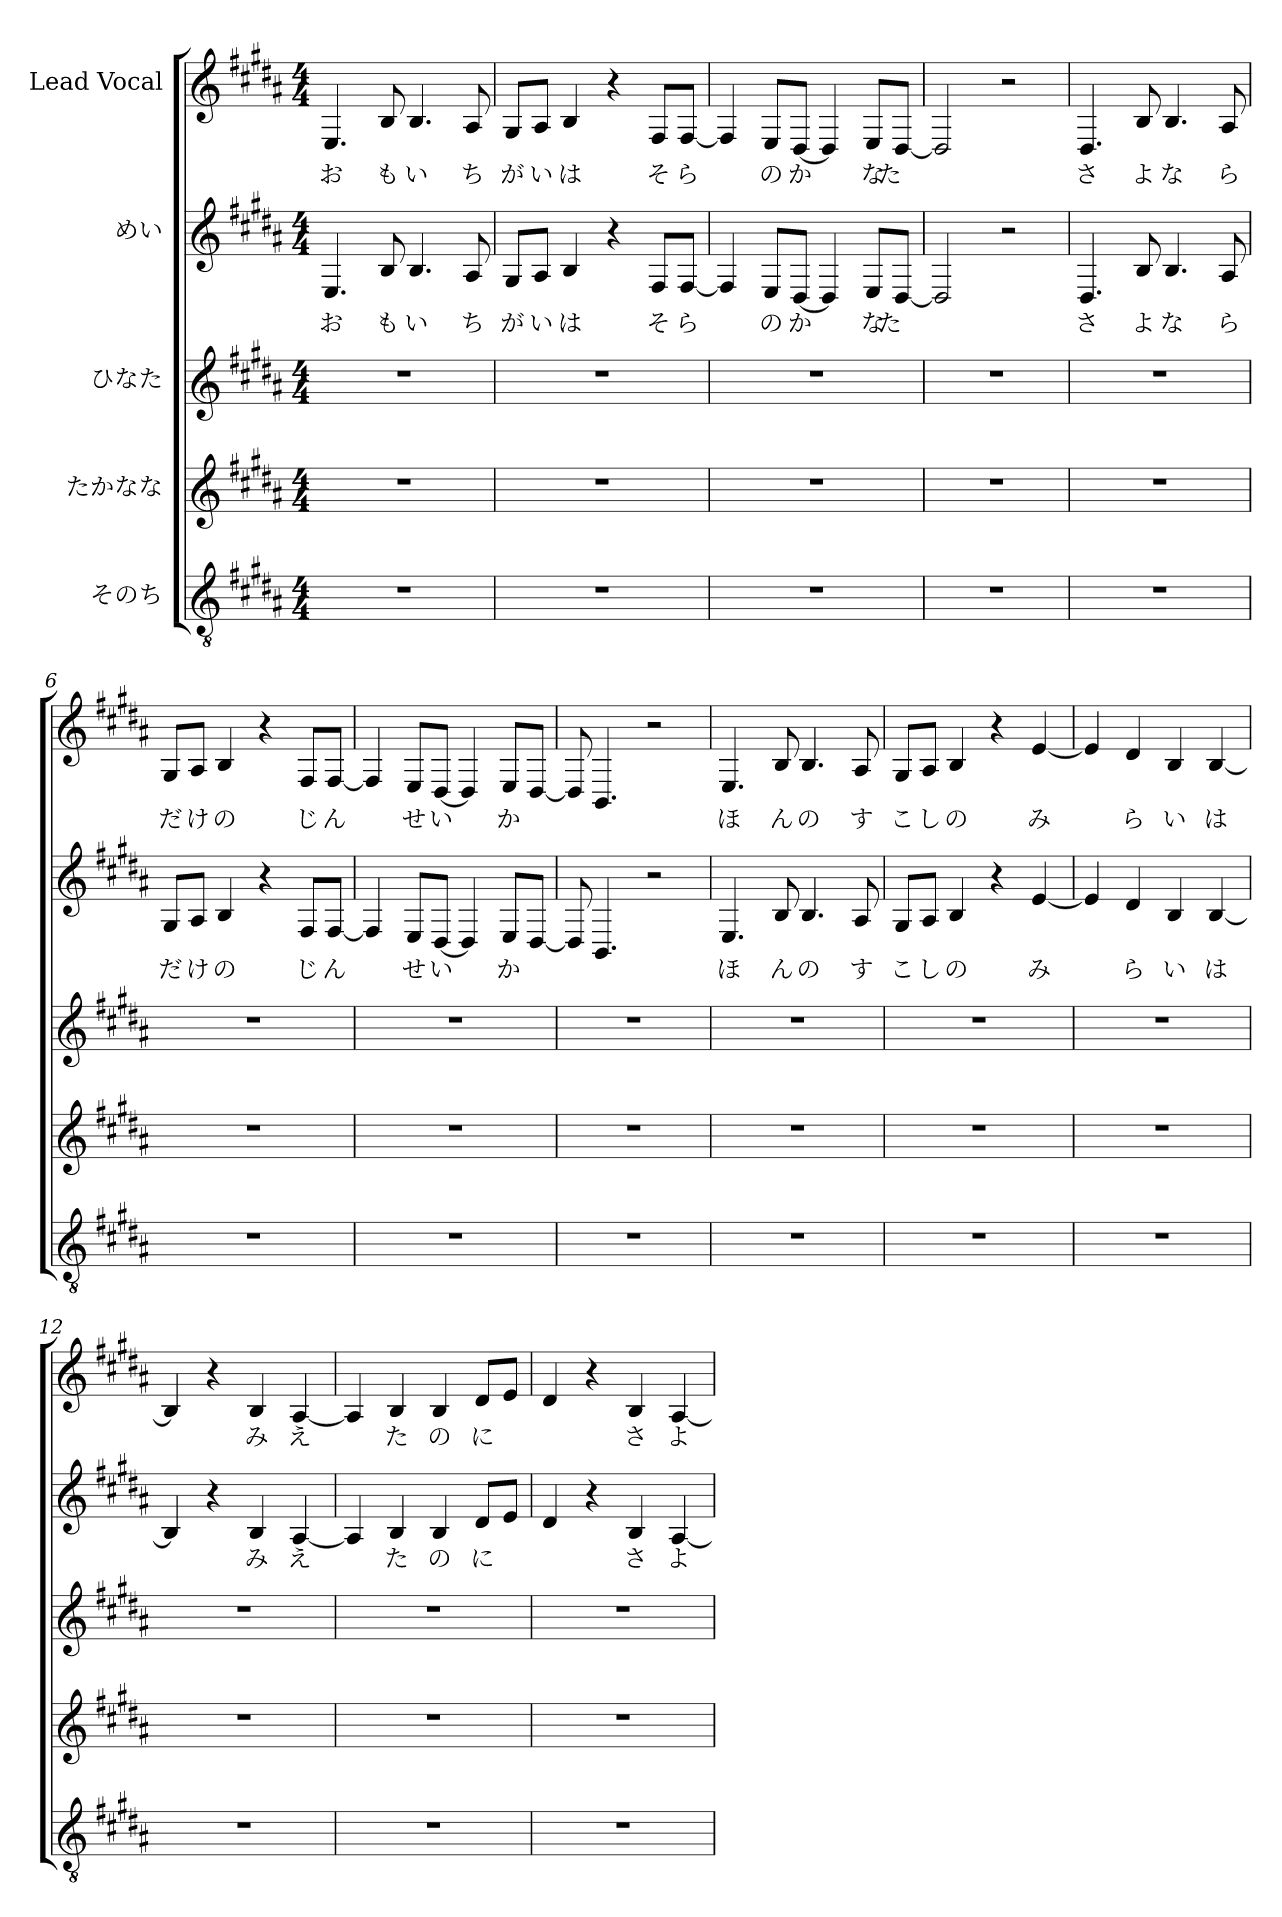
**kern	**kern	**kern	**kern	**text	**kern	**text
*part5	*part4	*part3	*part2	*part2	*part1	*part1
*staff5	*staff4	*staff3	*staff2	*staff2	*staff1	*staff1
*I"そのち	*I"たかなな	*I"ひなた	*I"めい	*	*I"Lead Vocal	*
*clefGv2	*clefG2	*clefG2	*clefG2	*	*clefG2	*
*k[f#c#g#d#a#]	*k[f#c#g#d#a#]	*k[f#c#g#d#a#]	*k[f#c#g#d#a#]	*	*k[f#c#g#d#a#]	*
*M4/4	*M4/4	*M4/4	*M4/4	*	*M4/4	*
=1	=1	=1	=1	=1	=1	=1
1r	1r	1r	4.E	お	4.E	お
.	.	.	8B	も	8B	も
.	.	.	4.B	い	4.B	い
.	.	.	8A#	ち	8A#	ち
=2	=2	=2	=2	=2	=2	=2
1r	1r	1r	8G#L	が	8G#L	が
.	.	.	8A#J	い	8A#J	い
.	.	.	4B	は	4B	は
.	.	.	4r	.	4r	.
.	.	.	8F#L	そ	8F#L	そ
.	.	.	[8F#J	ら	[8F#J	ら
=3	=3	=3	=3	=3	=3	=3
1r	1r	1r	4F#]	.	4F#]	.
.	.	.	8EL	の	8EL	の
.	.	.	[8D#J	か	[8D#J	か
.	.	.	4D#]	.	4D#]	.
.	.	.	8EL	な	8EL	な
.	.	.	[8D#J	た	[8D#J	た
=4	=4	=4	=4	=4	=4	=4
1r	1r	1r	2D#]	.	2D#]	.
.	.	.	2r	.	2r	.
=5	=5	=5	=5	=5	=5	=5
1r	1r	1r	4.D#	さ	4.D#	さ
.	.	.	8B	よ	8B	よ
.	.	.	4.B	な	4.B	な
.	.	.	8A#	ら	8A#	ら
=6	=6	=6	=6	=6	=6	=6
1r	1r	1r	8G#L	だ	8G#L	だ
.	.	.	8A#J	け	8A#J	け
.	.	.	4B	の	4B	の
.	.	.	4r	.	4r	.
.	.	.	8F#L	じ	8F#L	じ
.	.	.	[8F#J	ん	[8F#J	ん
=7	=7	=7	=7	=7	=7	=7
1r	1r	1r	4F#]	.	4F#]	.
.	.	.	8EL	せ	8EL	せ
.	.	.	[8D#J	い	[8D#J	い
.	.	.	4D#]	.	4D#]	.
.	.	.	8EL	か	8EL	か
.	.	.	[8D#J	.	[8D#J	.
=8	=8	=8	=8	=8	=8	=8
1r	1r	1r	8D#]	.	8D#]	.
.	.	.	4.BB	.	4.BB	.
.	.	.	2r	.	2r	.
=9	=9	=9	=9	=9	=9	=9
1r	1r	1r	4.E	ほ	4.E	ほ
.	.	.	8B	ん	8B	ん
.	.	.	4.B	の	4.B	の
.	.	.	8A#	す	8A#	す
=10	=10	=10	=10	=10	=10	=10
1r	1r	1r	8G#L	こ	8G#L	こ
.	.	.	8A#J	し	8A#J	し
.	.	.	4B	の	4B	の
.	.	.	4r	.	4r	.
.	.	.	[4e	み	[4e	み
=11	=11	=11	=11	=11	=11	=11
1r	1r	1r	4e]	.	4e]	.
.	.	.	4d#	ら	4d#	ら
.	.	.	4B	い	4B	い
.	.	.	[4B	は	[4B	は
=12	=12	=12	=12	=12	=12	=12
1r	1r	1r	4B]	.	4B]	.
.	.	.	4r	.	4r	.
.	.	.	4B	み	4B	み
.	.	.	[4A#	え	[4A#	え
=13	=13	=13	=13	=13	=13	=13
1r	1r	1r	4A#]	.	4A#]	.
.	.	.	4B	た	4B	た
.	.	.	4B	の	4B	の
.	.	.	8d#L	に	8d#L	に
.	.	.	8eJ	.	8eJ	.
=14	=14	=14	=14	=14	=14	=14
1r	1r	1r	4d#	.	4d#	.
.	.	.	4r	.	4r	.
.	.	.	4B	さ	4B	さ
.	.	.	[4A#	よ	[4A#	よ
=	=	=	=	=	=	=
*-	*-	*-	*-	*-	*-	*-
